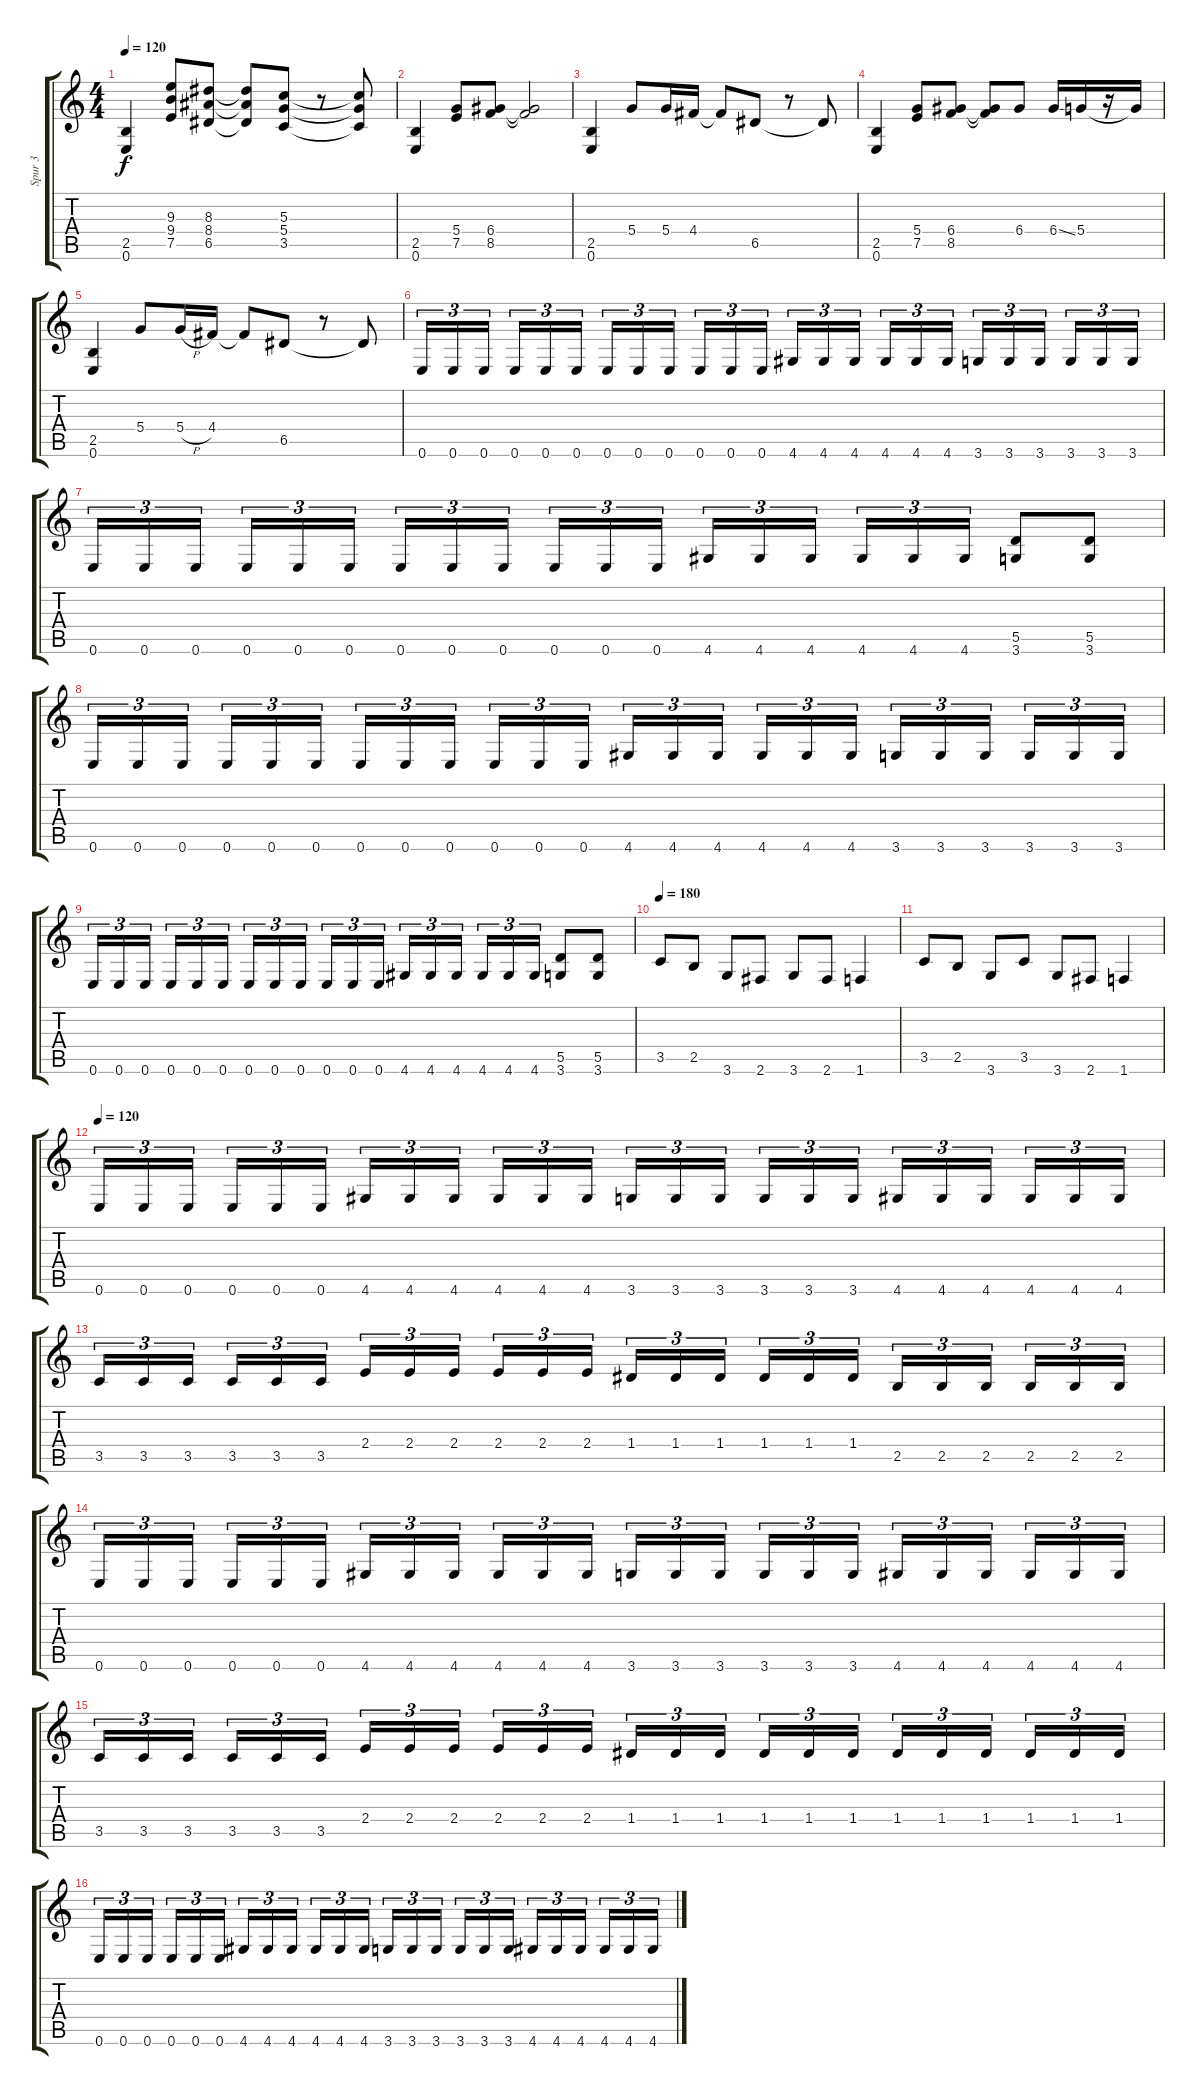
\track ("Spur 3" "Spur 3") {instrument distortionguitar}
\staff {score tabs}
\tuning (E4 B3 G3 D3 A2 E2) {hide}
\ts (4 4)
\tempo 120
\clef g2
\ks c
(2.5 0.6).4{dy f} (9.3 9.4 7.5).8 (8.3 8.4 6.5).8 (8.3{t} 8.4{t} 6.5{t}).8 (5.3 5.4 3.5).8 r.8 (5.3{t} 5.4{t} 3.5{t}).8 |
(2.5 0.6).4 (5.4 7.5).8 (6.4 8.5).8 (6.4{t} 8.5{t}).2 |
(2.5 0.6).4 5.4.8 5.4.16 4.4.16 4.4{t}.8 6.5.8 r.8 6.5{t}.8 |
(2.5 0.6).4 (5.4 7.5).8 (6.4 8.5).8 (6.4{t} 8.5{t}).8 6.4.8 6.4{ss}.16 5.4.16 r.16 5.4{t}.16 |
(2.5 0.6).4 5.4.8 5.4{h}.16 4.4.16 4.4{t}.8 6.5.8 r.8 6.5{t}.8 |
0.6.16{tu (3 2)} 0.6.16{tu (3 2)} 0.6.16{tu (3 2)} 0.6.16{tu (3 2)} 0.6.16{tu (3 2)} 0.6.16{tu (3 2)} 0.6.16{tu (3 2)} 0.6.16{tu (3 2)} 0.6.16{tu (3 2)} 0.6.16{tu (3 2)} 0.6.16{tu (3 2)} 0.6.16{tu (3 2)} 4.6.16{tu (3 2)} 4.6.16{tu (3 2)} 4.6.16{tu (3 2)} 4.6.16{tu (3 2)} 4.6.16{tu (3 2)} 4.6.16{tu (3 2)} 3.6.16{tu (3 2)} 3.6.16{tu (3 2)} 3.6.16{tu (3 2)} 3.6.16{tu (3 2)} 3.6.16{tu (3 2)} 3.6.16{tu (3 2)} |
0.6.16{tu (3 2)} 0.6.16{tu (3 2)} 0.6.16{tu (3 2)} 0.6.16{tu (3 2)} 0.6.16{tu (3 2)} 0.6.16{tu (3 2)} 0.6.16{tu (3 2)} 0.6.16{tu (3 2)} 0.6.16{tu (3 2)} 0.6.16{tu (3 2)} 0.6.16{tu (3 2)} 0.6.16{tu (3 2)} 4.6.16{tu (3 2)} 4.6.16{tu (3 2)} 4.6.16{tu (3 2)} 4.6.16{tu (3 2)} 4.6.16{tu (3 2)} 4.6.16{tu (3 2)} (5.5 3.6).8 (5.5 3.6).8 |
0.6.16{tu (3 2)} 0.6.16{tu (3 2)} 0.6.16{tu (3 2)} 0.6.16{tu (3 2)} 0.6.16{tu (3 2)} 0.6.16{tu (3 2)} 0.6.16{tu (3 2)} 0.6.16{tu (3 2)} 0.6.16{tu (3 2)} 0.6.16{tu (3 2)} 0.6.16{tu (3 2)} 0.6.16{tu (3 2)} 4.6.16{tu (3 2)} 4.6.16{tu (3 2)} 4.6.16{tu (3 2)} 4.6.16{tu (3 2)} 4.6.16{tu (3 2)} 4.6.16{tu (3 2)} 3.6.16{tu (3 2)} 3.6.16{tu (3 2)} 3.6.16{tu (3 2)} 3.6.16{tu (3 2)} 3.6.16{tu (3 2)} 3.6.16{tu (3 2)} |
0.6.16{tu (3 2)} 0.6.16{tu (3 2)} 0.6.16{tu (3 2)} 0.6.16{tu (3 2)} 0.6.16{tu (3 2)} 0.6.16{tu (3 2)} 0.6.16{tu (3 2)} 0.6.16{tu (3 2)} 0.6.16{tu (3 2)} 0.6.16{tu (3 2)} 0.6.16{tu (3 2)} 0.6.16{tu (3 2)} 4.6.16{tu (3 2)} 4.6.16{tu (3 2)} 4.6.16{tu (3 2)} 4.6.16{tu (3 2)} 4.6.16{tu (3 2)} 4.6.16{tu (3 2)} (5.5 3.6).8 (5.5 3.6).8 |
\tempo 180
3.5.8 2.5.8 3.6.8 2.6.8 3.6.8 2.6.8 1.6.4 |
3.5.8 2.5.8 3.6.8 3.5.8 3.6.8 2.6.8 1.6.4 |
\tempo 120
0.6.16{tu (3 2)} 0.6.16{tu (3 2)} 0.6.16{tu (3 2)} 0.6.16{tu (3 2)} 0.6.16{tu (3 2)} 0.6.16{tu (3 2)} 4.6.16{tu (3 2)} 4.6.16{tu (3 2)} 4.6.16{tu (3 2)} 4.6.16{tu (3 2)} 4.6.16{tu (3 2)} 4.6.16{tu (3 2)} 3.6.16{tu (3 2)} 3.6.16{tu (3 2)} 3.6.16{tu (3 2)} 3.6.16{tu (3 2)} 3.6.16{tu (3 2)} 3.6.16{tu (3 2)} 4.6.16{tu (3 2)} 4.6.16{tu (3 2)} 4.6.16{tu (3 2)} 4.6.16{tu (3 2)} 4.6.16{tu (3 2)} 4.6.16{tu (3 2)} |
3.5.16{tu (3 2)} 3.5.16{tu (3 2)} 3.5.16{tu (3 2)} 3.5.16{tu (3 2)} 3.5.16{tu (3 2)} 3.5.16{tu (3 2)} 2.4.16{tu (3 2)} 2.4.16{tu (3 2)} 2.4.16{tu (3 2)} 2.4.16{tu (3 2)} 2.4.16{tu (3 2)} 2.4.16{tu (3 2)} 1.4.16{tu (3 2)} 1.4.16{tu (3 2)} 1.4.16{tu (3 2)} 1.4.16{tu (3 2)} 1.4.16{tu (3 2)} 1.4.16{tu (3 2)} 2.5.16{tu (3 2)} 2.5.16{tu (3 2)} 2.5.16{tu (3 2)} 2.5.16{tu (3 2)} 2.5.16{tu (3 2)} 2.5.16{tu (3 2)} |
0.6.16{tu (3 2)} 0.6.16{tu (3 2)} 0.6.16{tu (3 2)} 0.6.16{tu (3 2)} 0.6.16{tu (3 2)} 0.6.16{tu (3 2)} 4.6.16{tu (3 2)} 4.6.16{tu (3 2)} 4.6.16{tu (3 2)} 4.6.16{tu (3 2)} 4.6.16{tu (3 2)} 4.6.16{tu (3 2)} 3.6.16{tu (3 2)} 3.6.16{tu (3 2)} 3.6.16{tu (3 2)} 3.6.16{tu (3 2)} 3.6.16{tu (3 2)} 3.6.16{tu (3 2)} 4.6.16{tu (3 2)} 4.6.16{tu (3 2)} 4.6.16{tu (3 2)} 4.6.16{tu (3 2)} 4.6.16{tu (3 2)} 4.6.16{tu (3 2)} |
3.5.16{tu (3 2)} 3.5.16{tu (3 2)} 3.5.16{tu (3 2)} 3.5.16{tu (3 2)} 3.5.16{tu (3 2)} 3.5.16{tu (3 2)} 2.4.16{tu (3 2)} 2.4.16{tu (3 2)} 2.4.16{tu (3 2)} 2.4.16{tu (3 2)} 2.4.16{tu (3 2)} 2.4.16{tu (3 2)} 1.4.16{tu (3 2)} 1.4.16{tu (3 2)} 1.4.16{tu (3 2)} 1.4.16{tu (3 2)} 1.4.16{tu (3 2)} 1.4.16{tu (3 2)} 1.4.16{tu (3 2)} 1.4.16{tu (3 2)} 1.4.16{tu (3 2)} 1.4.16{tu (3 2)} 1.4.16{tu (3 2)} 1.4.16{tu (3 2)} |
0.6.16{tu (3 2)} 0.6.16{tu (3 2)} 0.6.16{tu (3 2)} 0.6.16{tu (3 2)} 0.6.16{tu (3 2)} 0.6.16{tu (3 2)} 4.6.16{tu (3 2)} 4.6.16{tu (3 2)} 4.6.16{tu (3 2)} 4.6.16{tu (3 2)} 4.6.16{tu (3 2)} 4.6.16{tu (3 2)} 3.6.16{tu (3 2)} 3.6.16{tu (3 2)} 3.6.16{tu (3 2)} 3.6.16{tu (3 2)} 3.6.16{tu (3 2)} 3.6.16{tu (3 2)} 4.6.16{tu (3 2)} 4.6.16{tu (3 2)} 4.6.16{tu (3 2)} 4.6.16{tu (3 2)} 4.6.16{tu (3 2)} 4.6.16{tu (3 2)}
